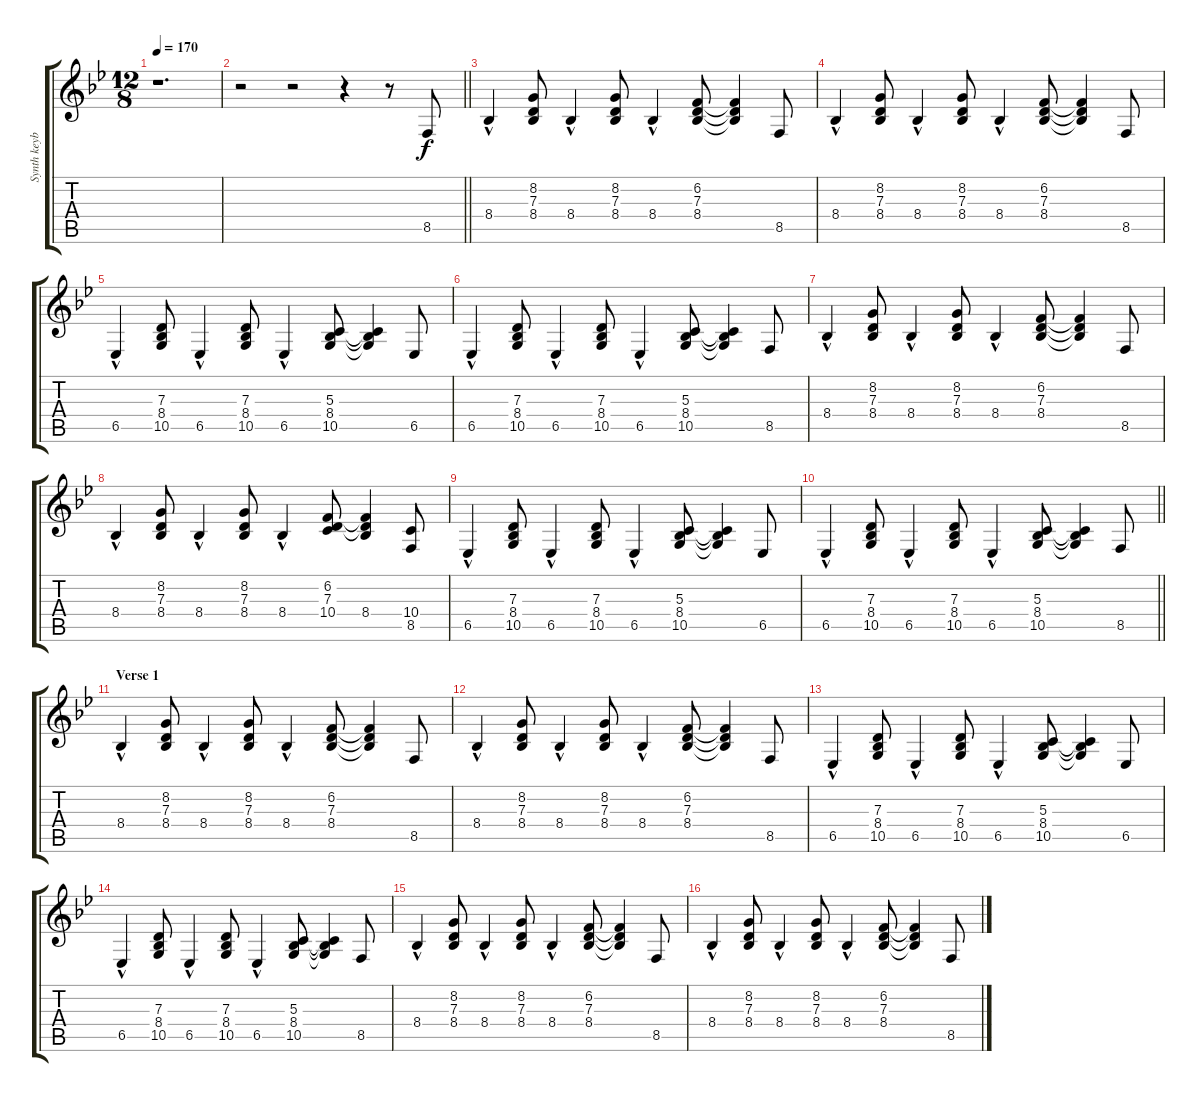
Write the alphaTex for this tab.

\track ("Synth keyboard" "Synth keyb") {instrument lead2sawtooth}
\staff {score tabs}
\tuning (E4 B3 G3 D3 A2 E2) {hide}
\ts (12 8)
\tempo 170
\clef g2
\ks bb
r.1{d dy f instrument lead2sawtooth} |
\barLineRight lightlight
r.2 r.2 r.4 r.8 8.5.8 |
8.4{hac}.4 (8.2 7.3 8.4).8 8.4{hac}.4 (8.2 7.3 8.4).8 8.4{hac}.4 (6.2 7.3 8.4).8 (6.2{t} 7.3{t} 8.4{t}).4 8.5.8 |
8.4{hac}.4 (8.2 7.3 8.4).8 8.4{hac}.4 (8.2 7.3 8.4).8 8.4{hac}.4 (6.2 7.3 8.4).8 (6.2{t} 7.3{t} 8.4{t}).4 8.5.8 |
6.5{hac}.4 (7.3 8.4 10.5).8 6.5{hac}.4 (7.3 8.4 10.5).8 6.5{hac}.4 (5.3 8.4 10.5).8 (5.3{t} 8.4{t} 10.5{t}).4 6.5.8 |
6.5{hac}.4 (7.3 8.4 10.5).8 6.5{hac}.4 (7.3 8.4 10.5).8 6.5{hac}.4 (5.3 8.4 10.5).8 (5.3{t} 8.4{t} 10.5{t}).4 8.5.8 |
8.4{hac}.4 (8.2 7.3 8.4).8 8.4{hac}.4 (8.2 7.3 8.4).8 8.4{hac}.4 (6.2 7.3 8.4).8 (6.2{t} 7.3{t} 8.4{t}).4 8.5.8 |
8.4{hac}.4 (8.2 7.3 8.4).8 8.4{hac}.4 (8.2 7.3 8.4).8 8.4{hac}.4 (6.2 7.3 10.4).8 (6.2{t} 7.3{t} 8.4).4 (10.4 8.5).8 |
6.5{hac}.4 (7.3 8.4 10.5).8 6.5{hac}.4 (7.3 8.4 10.5).8 6.5{hac}.4 (5.3 8.4 10.5).8 (5.3{t} 8.4{t} 10.5{t}).4 6.5.8 |
\barLineRight lightlight
6.5{hac}.4 (7.3 8.4 10.5).8 6.5{hac}.4 (7.3 8.4 10.5).8 6.5{hac}.4 (5.3 8.4 10.5).8 (5.3{t} 8.4{t} 10.5{t}).4 8.5.8 |
\section ("" "Verse 1")
8.4{hac}.4 (8.2 7.3 8.4).8 8.4{hac}.4 (8.2 7.3 8.4).8 8.4{hac}.4 (6.2 7.3 8.4).8 (6.2{t} 7.3{t} 8.4{t}).4 8.5.8 |
8.4{hac}.4 (8.2 7.3 8.4).8 8.4{hac}.4 (8.2 7.3 8.4).8 8.4{hac}.4 (6.2 7.3 8.4).8 (6.2{t} 7.3{t} 8.4{t}).4 8.5.8 |
6.5{hac}.4 (7.3 8.4 10.5).8 6.5{hac}.4 (7.3 8.4 10.5).8 6.5{hac}.4 (5.3 8.4 10.5).8 (5.3{t} 8.4{t} 10.5{t}).4 6.5.8 |
6.5{hac}.4 (7.3 8.4 10.5).8 6.5{hac}.4 (7.3 8.4 10.5).8 6.5{hac}.4 (5.3 8.4 10.5).8 (5.3{t} 8.4{t} 10.5{t}).4 8.5.8 |
8.4{hac}.4 (8.2 7.3 8.4).8 8.4{hac}.4 (8.2 7.3 8.4).8 8.4{hac}.4 (6.2 7.3 8.4).8 (6.2{t} 7.3{t} 8.4{t}).4 8.5.8 |
8.4{hac}.4 (8.2 7.3 8.4).8 8.4{hac}.4 (8.2 7.3 8.4).8 8.4{hac}.4 (6.2 7.3 8.4).8 (6.2{t} 7.3{t} 8.4{t}).4 8.5.8
